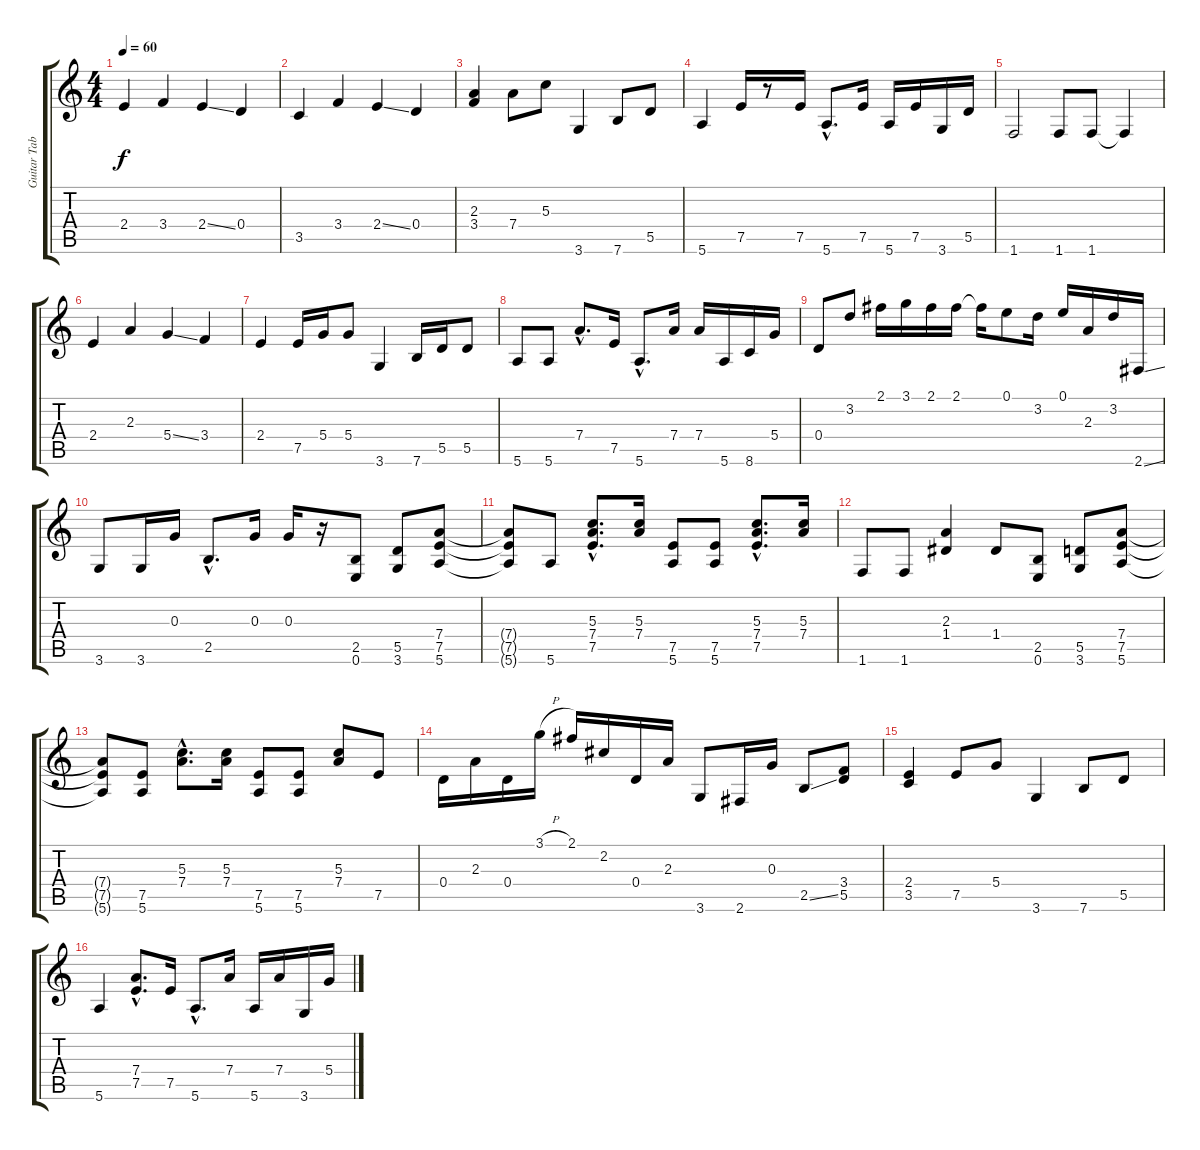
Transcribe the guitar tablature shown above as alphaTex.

\track ("Guitar Tab" "Guitar Tab") {instrument electricguitarclean}
\staff {score tabs}
\tuning (E4 B3 G3 D3 A2 E2) {hide}
\ts (4 4)
\tempo 60
\clef g2
\ks c
2.4.4{dy f} 3.4.4 2.4{ss}.4 0.4.4 |
3.5.4 3.4.4 2.4{ss}.4 0.4.4 |
(2.3 3.4).4 7.4.8 5.3.8 3.6.4 7.6.8 5.5.8 |
5.6.4 7.5.16 r.8 7.5.16 5.6{hac}.8{d} 7.5.16 5.6.16 7.5.16 3.6.16 5.5.16 |
1.6.2 1.6.8 1.6.8 1.6{t}.4 |
2.4.4 2.3.4 5.4{ss}.4 3.4.4 |
2.4.4 7.5.16 5.4.16 5.4.8 3.6.4 7.6.16 5.5.16 5.5.8 |
5.6.8 5.6.8 7.4{hac}.8{d} 7.5.16 5.6{hac}.8{d} 7.4.16 7.4.16 5.6.16 8.6.16 5.4.16 |
0.4.8 3.2.8 2.1.16 3.1.16 2.1.16 2.1.16 2.1{t}.16 0.1.8 3.2.16 0.1.16 2.3.16 3.2.16 2.6{ss}.16 |
3.6.8 3.6.16 0.3.16 2.5{hac}.8{d} 0.3.16 0.3.16 r.16 (2.5 0.6).8 (5.5 3.6).8 (7.4 7.5 5.6).8 |
(7.4{t} 7.5{t} 5.6{t}).8 5.6.8 (5.3{hac} 7.4{hac} 7.5{hac}).8{d} (5.3 7.4).16 (7.5 5.6).8 (7.5 5.6).8 (5.3{hac} 7.4{hac} 7.5{hac}).8{d} (5.3 7.4).16 |
1.6.8 1.6.8 (2.3 1.4).4 1.4.8 (2.5 0.6).8 (5.5 3.6).8 (7.4 7.5 5.6).8 |
(7.4{t} 7.5{t} 5.6{t}).8 (7.5 5.6).8 (5.3{hac} 7.4{hac}).8{d} (5.3 7.4).16 (7.5 5.6).8 (7.5 5.6).8 (5.3 7.4).8 7.5.8 |
0.4.16 2.3.16 0.4.16 3.1{h}.16 2.1.16 2.2.16 0.4.16 2.3.16 3.6.8 2.6.16 0.3.16 2.5{ss}.8 (3.4 5.5).8 |
(2.4 3.5).4 7.5.8 5.4.8 3.6.4 7.6.8 5.5.8 |
5.6.4 (7.4{hac} 7.5{hac}).8{d} 7.5.16 5.6{hac}.8{d} 7.4.16 5.6.16 7.4.16 3.6.16 5.4.16
